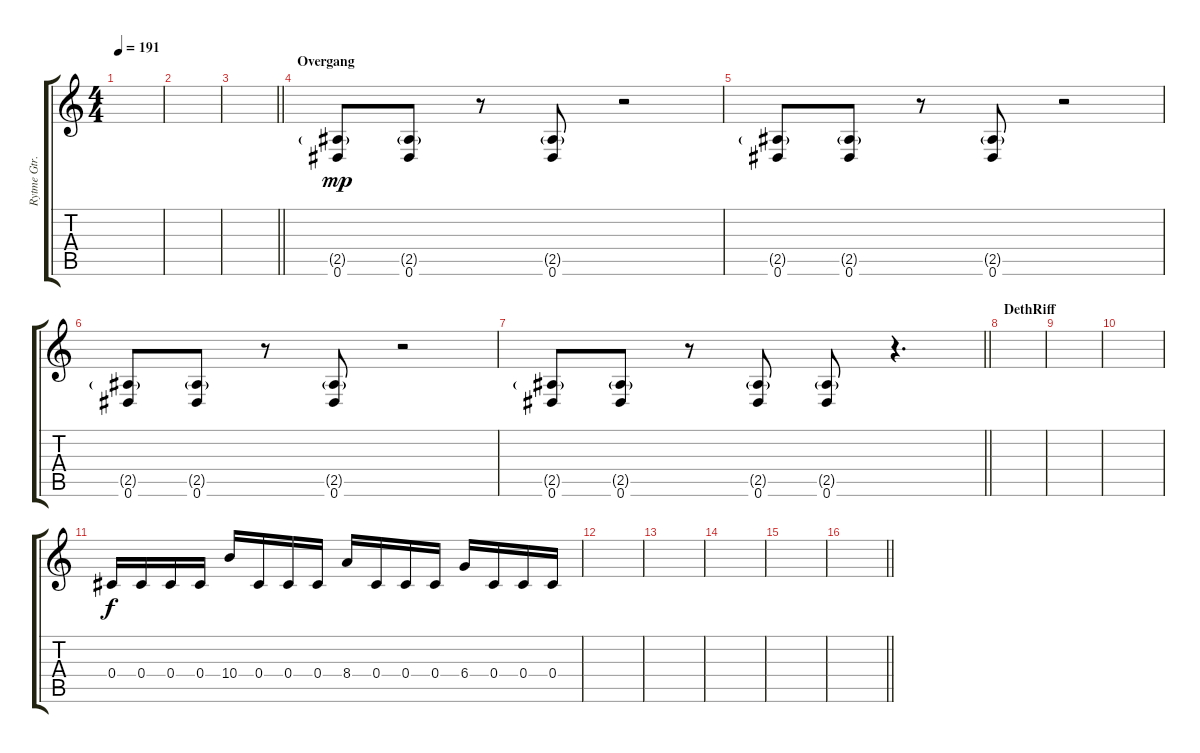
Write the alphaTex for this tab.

\track ("Rytme Gtr. 2" "Rytme Gtr.") {instrument distortionguitar}
\staff {score tabs}
\tuning (Eb4 Bb3 Gb3 Db3 Ab2 Eb2) {hide}
\ts (4 4)
\tempo 191
\clef g2
\ks c
|
|
\barLineRight lightlight
|
\section ("" "Overgang")
(2.5{g} 0.6).8{dy mp} (2.5{g} 0.6).8 r.8 (2.5{g} 0.6).8 r.2 |
(2.5{g} 0.6).8 (2.5{g} 0.6).8 r.8 (2.5{g} 0.6).8 r.2 |
(2.5{g} 0.6).8 (2.5{g} 0.6).8 r.8 (2.5{g} 0.6).8 r.2 |
\barLineRight lightlight
(2.5{g} 0.6).8 (2.5{g} 0.6).8 r.8 (2.5{g} 0.6).8 (2.5{g} 0.6).8 r.4{d} |
\section ("" "DethRiff")
|
|
|
0.4.16{dy f} 0.4.16 0.4.16 0.4.16 10.4.16 0.4.16 0.4.16 0.4.16 8.4.16 0.4.16 0.4.16 0.4.16 6.4.16 0.4.16 0.4.16 0.4.16 |
|
|
|
|
\barLineRight lightlight
